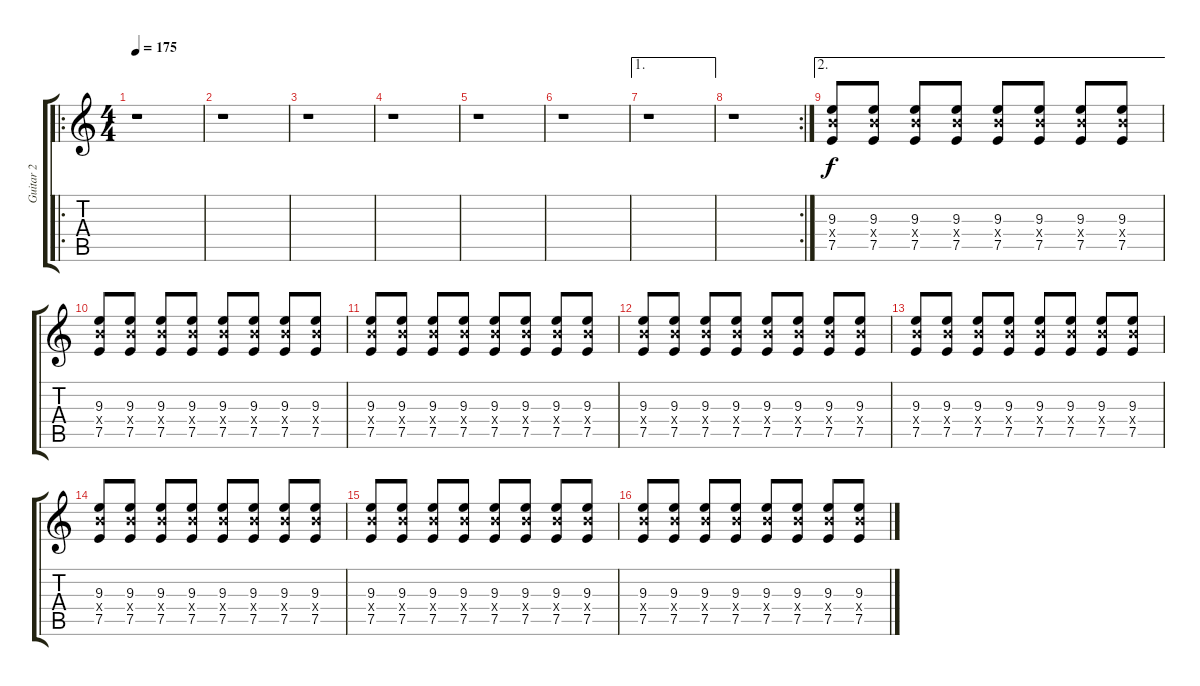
\track ("Guitar 2" "Guitar 2") {instrument distortionguitar}
\staff {score tabs}
\tuning (E4 B3 G3 D3 A2 E2) {hide}
\ro
\ts (4 4)
\tempo 175
\clef g2
\ks c
r.1{dy f} |
r.1 |
r.1 |
r.1 |
r.1 |
r.1 |
\ae 1
r.1 |
\rc 2
r.1{volume 0} |
\ae 2
(9.3 9.4{x} 7.5).8{volume 8} (9.3 9.4{x} 7.5).8 (9.3 9.4{x} 7.5).8 (9.3 9.4{x} 7.5).8 (9.3 9.4{x} 7.5).8 (9.3 9.4{x} 7.5).8 (9.3 9.4{x} 7.5).8 (9.3 9.4{x} 7.5).8 |
(9.3 9.4{x} 7.5).8 (9.3 9.4{x} 7.5).8 (9.3 9.4{x} 7.5).8 (9.3 9.4{x} 7.5).8 (9.3 9.4{x} 7.5).8 (9.3 9.4{x} 7.5).8 (9.3 9.4{x} 7.5).8 (9.3 9.4{x} 7.5).8 |
(9.3 9.4{x} 7.5).8 (9.3 9.4{x} 7.5).8 (9.3 9.4{x} 7.5).8 (9.3 9.4{x} 7.5).8 (9.3 9.4{x} 7.5).8 (9.3 9.4{x} 7.5).8 (9.3 9.4{x} 7.5).8 (9.3 9.4{x} 7.5).8 |
(9.3 9.4{x} 7.5).8 (9.3 9.4{x} 7.5).8 (9.3 9.4{x} 7.5).8 (9.3 9.4{x} 7.5).8 (9.3 9.4{x} 7.5).8 (9.3 9.4{x} 7.5).8 (9.3 9.4{x} 7.5).8 (9.3 9.4{x} 7.5).8 |
(9.3 9.4{x} 7.5).8 (9.3 9.4{x} 7.5).8 (9.3 9.4{x} 7.5).8 (9.3 9.4{x} 7.5).8 (9.3 9.4{x} 7.5).8 (9.3 9.4{x} 7.5).8 (9.3 9.4{x} 7.5).8 (9.3 9.4{x} 7.5).8 |
(9.3 9.4{x} 7.5).8 (9.3 9.4{x} 7.5).8 (9.3 9.4{x} 7.5).8 (9.3 9.4{x} 7.5).8 (9.3 9.4{x} 7.5).8 (9.3 9.4{x} 7.5).8 (9.3 9.4{x} 7.5).8 (9.3 9.4{x} 7.5).8 |
(9.3 9.4{x} 7.5).8 (9.3 9.4{x} 7.5).8 (9.3 9.4{x} 7.5).8 (9.3 9.4{x} 7.5).8 (9.3 9.4{x} 7.5).8 (9.3 9.4{x} 7.5).8 (9.3 9.4{x} 7.5).8 (9.3 9.4{x} 7.5).8 |
(9.3 9.4{x} 7.5).8 (9.3 9.4{x} 7.5).8 (9.3 9.4{x} 7.5).8 (9.3 9.4{x} 7.5).8 (9.3 9.4{x} 7.5).8 (9.3 9.4{x} 7.5).8 (9.3 9.4{x} 7.5).8 (9.3 9.4{x} 7.5).8
